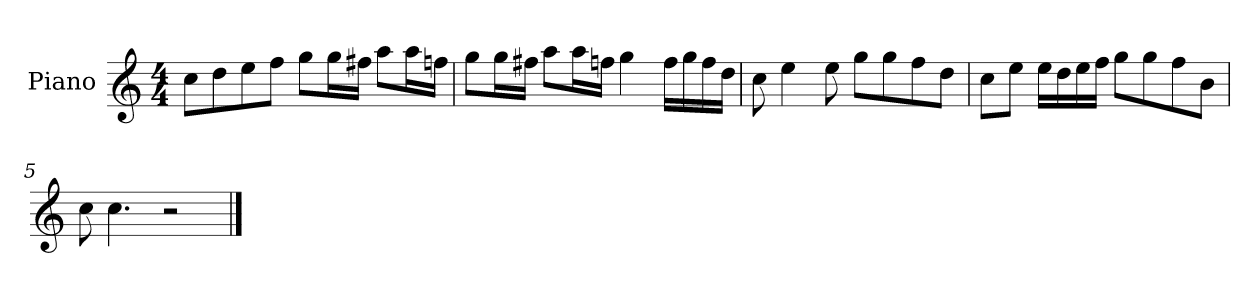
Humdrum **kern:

**kern
*part1
*staff1
*I"Piano
*I'P-no
*clefG2
*k[]
*M4/4
*MM90
=1
8cc\L
8dd\
8ee\
8ff\J
8gg\L
16gg\L
16ff#X\JJ
8aa\L
16aa\L
16ffn\JJ
=2
8gg\L
16gg\L
16ff#X\JJ
8aa\L
16aa\L
16ffn\JJ
4gg\
16ff\LL
16gg\
16ff\
16dd\JJ
=3
8cc\
4ee\
8ee\
8gg\L
8gg\
8ff\
8dd\J
=4
8cc\L
8ee\J
16ee\LL
16dd\
16ee\
16ff\JJ
8gg\L
8gg\
8ff\
8b\J
!!LO:LB:g=z
=5
8cc\
4.cc\
2r
==
*-
